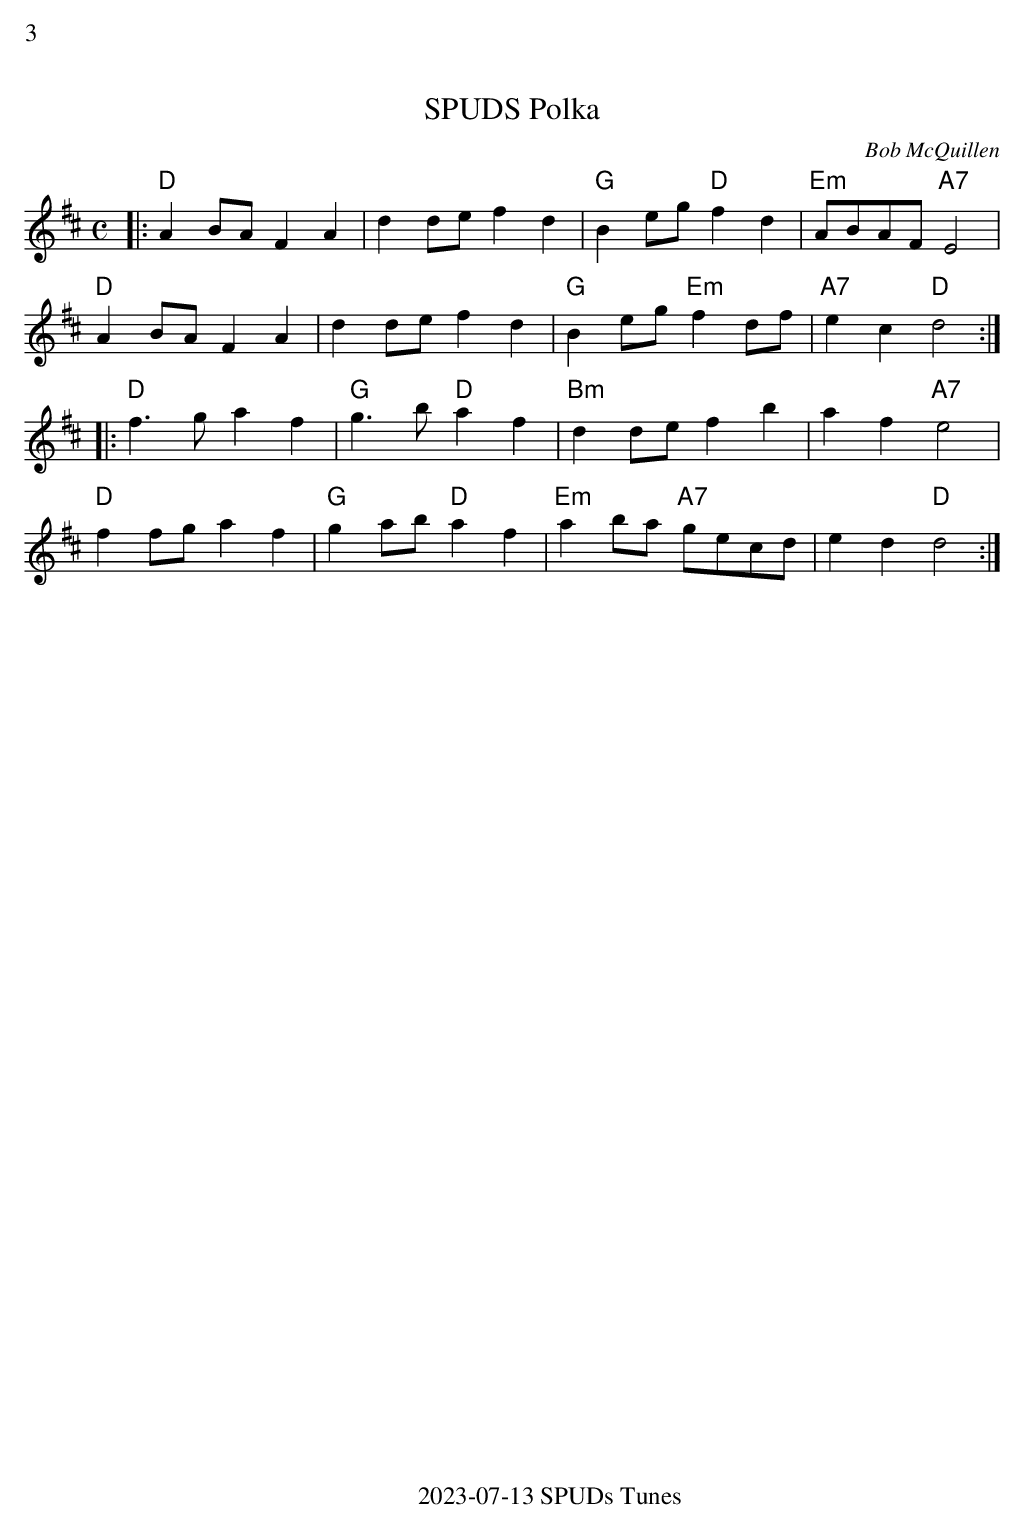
X:1
%%text 3
T:SPUDS Polka
C:Bob McQuillen
M:C
K:D
|:"D" A2BAF2A2 | d2 de f2d2|"G"B2eg "D"f2d2|"Em"ABAF "A7"E4|
"D" A2BAF2A2 | d2 de f2d2|"G"B2eg "Em"f2 df|"A7"e2 c2 "D"d4:|
|:"D"f2>g2 a2f2| "G"g2>b2 "D"a2f2|"Bm"d2 de f2b2|a2f2 "A7"e4|
"D"f2 fg a2 f2|"G"g2 ab "D"a2f2|"Em"a2 ba "A7"gecd|e2 d2 "D"d4:|
